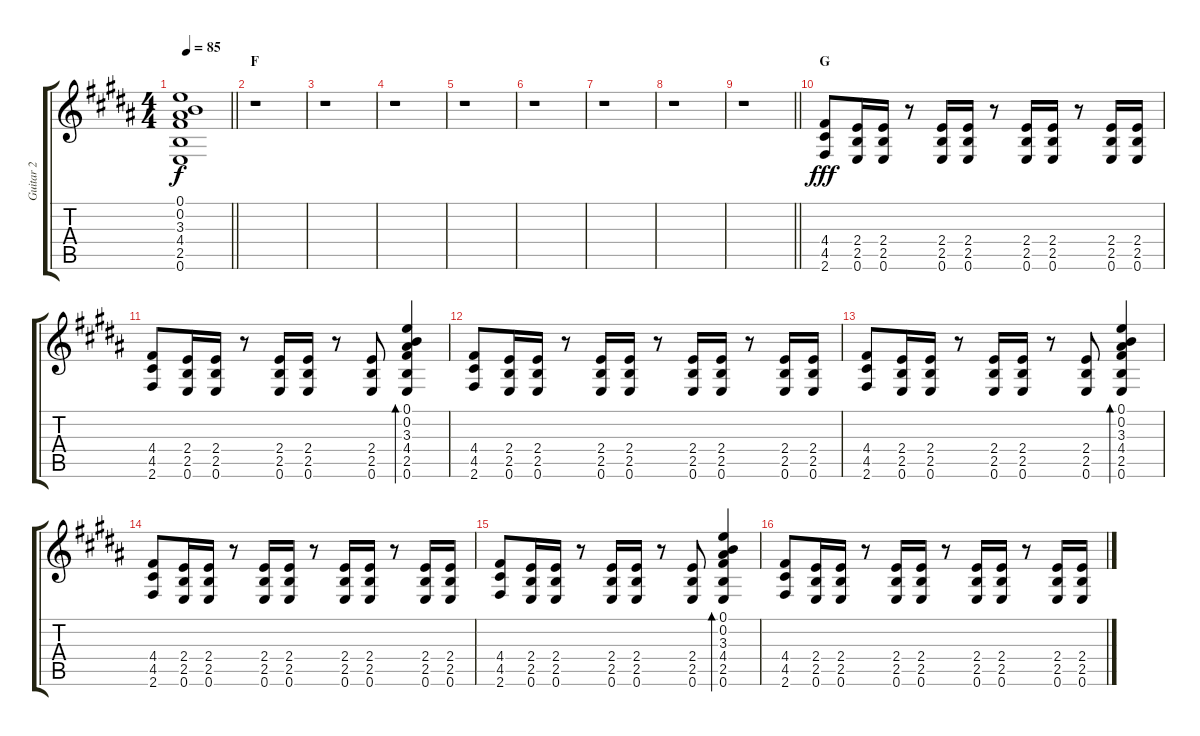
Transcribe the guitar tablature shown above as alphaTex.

\track ("Guitar 2" "Guitar 2") {instrument distortionguitar}
\staff {score tabs}
\tuning (E4 B3 G3 D3 A2 E2) {hide}
\ts (4 4)
\tempo 85
\clef g2
\barLineRight lightlight
\ks b
(0.1{t} 0.2{t} 3.3{t} 4.4{t} 2.5{t} 0.6{t}).1{dy f} |
\section ("" "F")
r.1 |
r.1 |
r.1 |
r.1 |
r.1 |
r.1 |
r.1 |
\barLineRight lightlight
r.1 |
\section ("" "G")
(4.4 4.5 2.6).8{dy fff} (2.4 2.5 0.6).16 (2.4 2.5 0.6).16 r.8 (2.4 2.5 0.6).16 (2.4 2.5 0.6).16 r.8 (2.4 2.5 0.6).16 (2.4 2.5 0.6).16 r.8 (2.4 2.5 0.6).16 (2.4 2.5 0.6).16 |
(4.4 4.5 2.6).8 (2.4 2.5 0.6).16 (2.4 2.5 0.6).16 r.8 (2.4 2.5 0.6).16 (2.4 2.5 0.6).16 r.8 (2.4 2.5 0.6).8 (0.1 0.2 3.3 4.4 2.5 0.6).4{bd 120} |
(4.4 4.5 2.6).8 (2.4 2.5 0.6).16 (2.4 2.5 0.6).16 r.8 (2.4 2.5 0.6).16 (2.4 2.5 0.6).16 r.8 (2.4 2.5 0.6).16 (2.4 2.5 0.6).16 r.8 (2.4 2.5 0.6).16 (2.4 2.5 0.6).16 |
(4.4 4.5 2.6).8 (2.4 2.5 0.6).16 (2.4 2.5 0.6).16 r.8 (2.4 2.5 0.6).16 (2.4 2.5 0.6).16 r.8 (2.4 2.5 0.6).8 (0.1 0.2 3.3 4.4 2.5 0.6).4{bd 120} |
(4.4 4.5 2.6).8 (2.4 2.5 0.6).16 (2.4 2.5 0.6).16 r.8 (2.4 2.5 0.6).16 (2.4 2.5 0.6).16 r.8 (2.4 2.5 0.6).16 (2.4 2.5 0.6).16 r.8 (2.4 2.5 0.6).16 (2.4 2.5 0.6).16 |
(4.4 4.5 2.6).8 (2.4 2.5 0.6).16 (2.4 2.5 0.6).16 r.8 (2.4 2.5 0.6).16 (2.4 2.5 0.6).16 r.8 (2.4 2.5 0.6).8 (0.1 0.2 3.3 4.4 2.5 0.6).4{bd 120} |
(4.4 4.5 2.6).8 (2.4 2.5 0.6).16 (2.4 2.5 0.6).16 r.8 (2.4 2.5 0.6).16 (2.4 2.5 0.6).16 r.8 (2.4 2.5 0.6).16 (2.4 2.5 0.6).16 r.8 (2.4 2.5 0.6).16 (2.4 2.5 0.6).16
